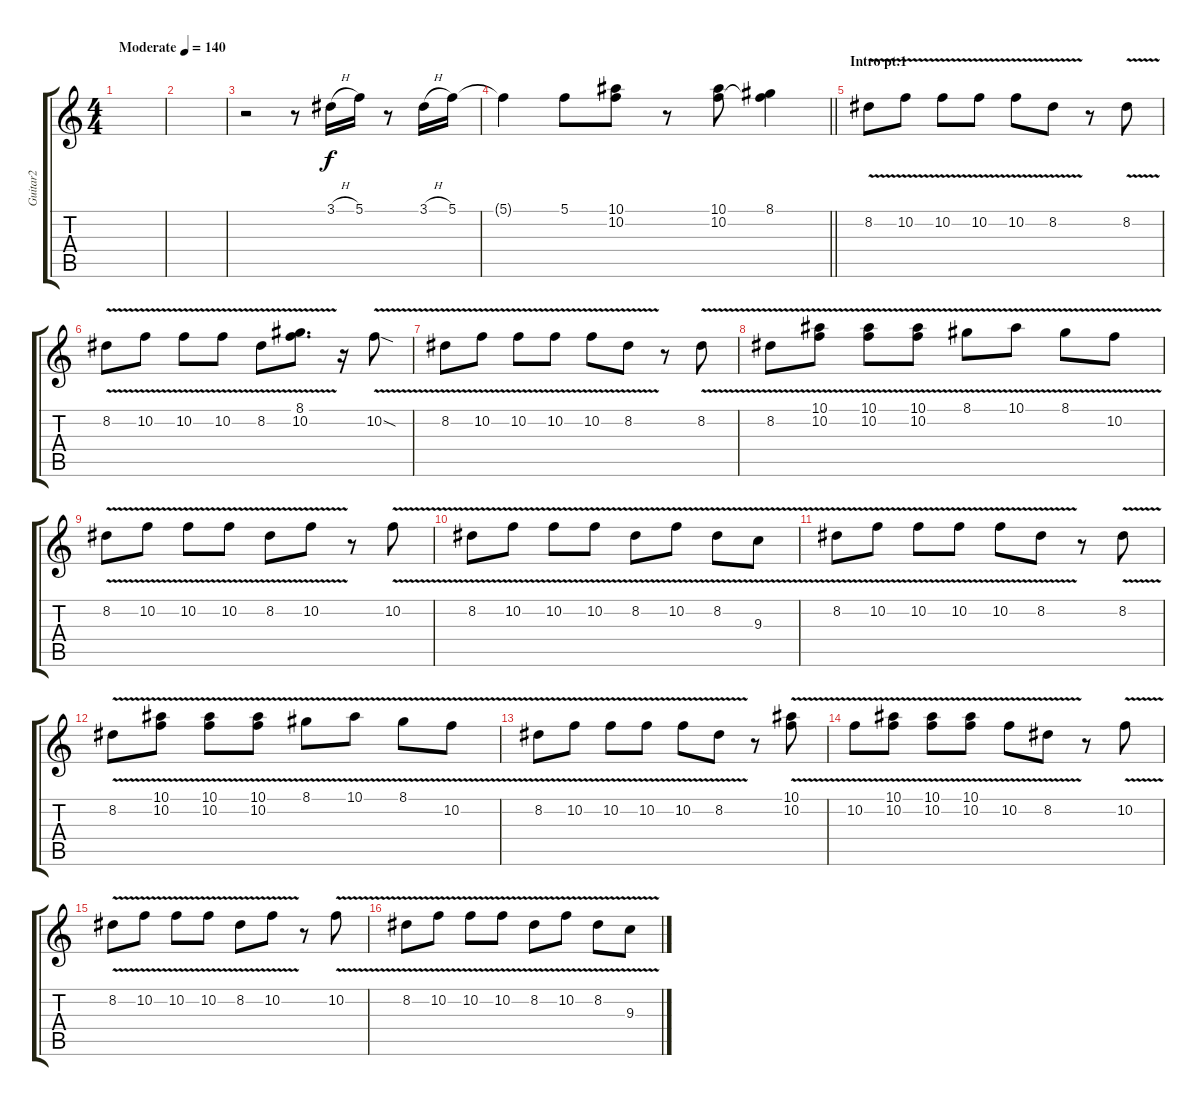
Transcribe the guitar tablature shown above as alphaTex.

\track ("Guitar2" "Guitar2") {instrument distortionguitar}
\staff {score tabs}
\tuning (C4 G3 Eb3 Bb2 F2 C2) {hide}
\ts (4 4)
\tempo (140 "Moderate")
\clef g2
\ks c
|
|
r.2 r.8 3.1{h}.16 5.1.16 r.8 3.1{h}.16 5.1.16 |
\barLineRight lightlight
5.1{t}.4 5.1.8 (10.1 10.2).8 r.8 (10.1 10.2).8 (8.1 10.2{t}).4 |
\section ("" "Intro pt.1")
8.2{v}.8 10.2{v}.8 10.2{v}.8 10.2{v}.8 10.2{v}.8 8.2{v}.8 r.8 8.2{v}.8 |
8.2{v}.8 10.2{v}.8 10.2{v}.8 10.2{v}.8 8.2{v}.8 (8.1{v} 10.2{v}).8{d} r.16 10.2{v sod}.8 |
8.2{v}.8 10.2{v}.8 10.2{v}.8 10.2{v}.8 10.2{v}.8 8.2{v}.8 r.8 8.2{v}.8 |
8.2{v}.8 (10.1{v} 10.2{v}).8 (10.1{v} 10.2{v}).8 (10.1{v} 10.2{v}).8 8.1{v}.8 10.1{v}.8 8.1{v}.8 10.2{v}.8 |
8.2{v}.8 10.2{v}.8 10.2{v}.8 10.2{v}.8 8.2{v}.8 10.2{v}.8 r.8 10.2{v}.8 |
8.2{v}.8 10.2{v}.8 10.2{v}.8 10.2{v}.8 8.2{v}.8 10.2{v}.8 8.2{v}.8 9.3{v}.8 |
8.2{v}.8 10.2{v}.8 10.2{v}.8 10.2{v}.8 10.2{v}.8 8.2{v}.8 r.8 8.2{v}.8 |
8.2{v}.8 (10.1{v} 10.2{v}).8 (10.1{v} 10.2{v}).8 (10.1{v} 10.2{v}).8 8.1{v}.8 10.1{v}.8 8.1{v}.8 10.2{v}.8 |
8.2{v}.8 10.2{v}.8 10.2{v}.8 10.2{v}.8 10.2{v}.8 8.2{v}.8 r.8 (10.1{v} 10.2{v}).8 |
10.2{v}.8 (10.1{v} 10.2{v}).8 (10.1{v} 10.2{v}).8 (10.1{v} 10.2{v}).8 10.2{v}.8 8.2{v}.8 r.8 10.2{v}.8 |
8.2{v}.8 10.2{v}.8 10.2{v}.8 10.2{v}.8 8.2{v}.8 10.2{v}.8 r.8 10.2{v}.8 |
8.2{v}.8 10.2{v}.8 10.2{v}.8 10.2{v}.8 8.2{v}.8 10.2{v}.8 8.2{v}.8 9.3{v}.8
